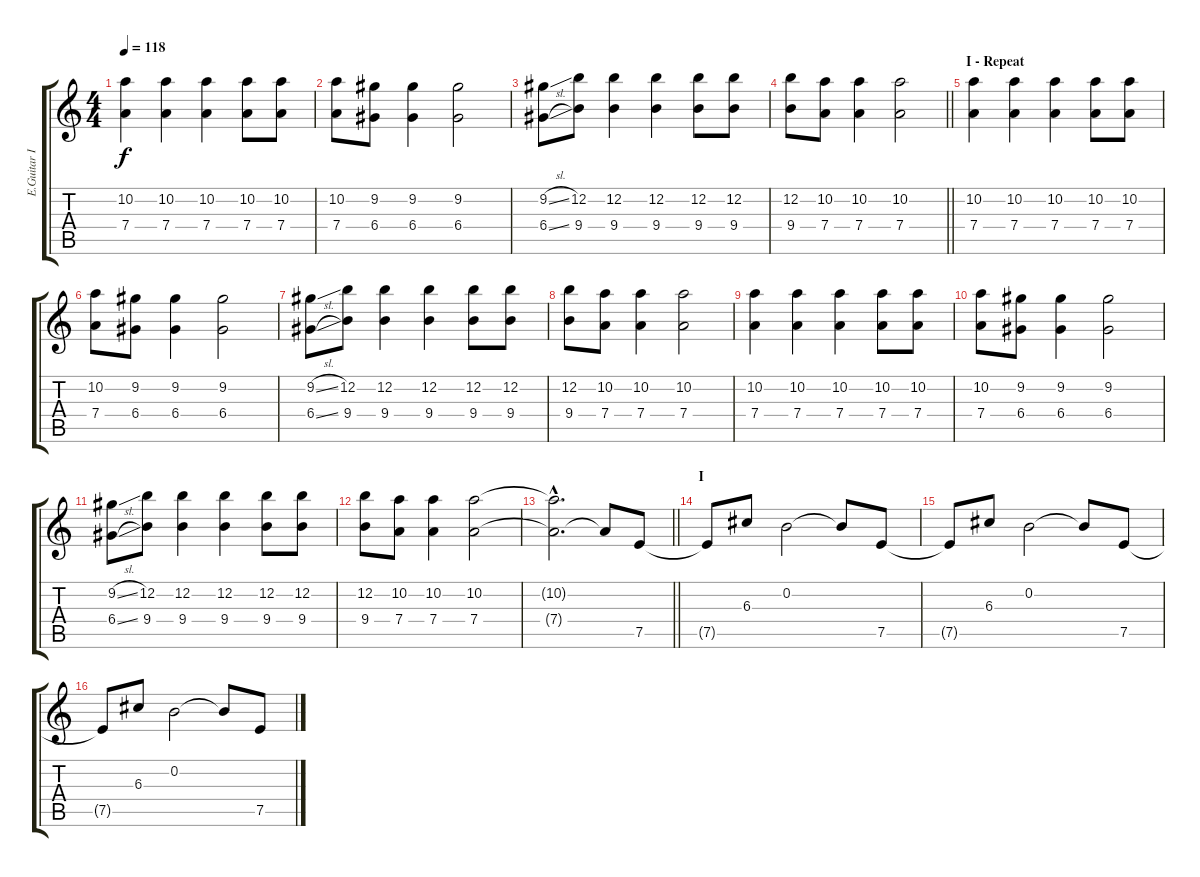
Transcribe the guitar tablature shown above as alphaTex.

\track ("E.Guitar I" "E.Guitar I") {instrument distortionguitar}
\staff {score tabs}
\tuning (E4 B3 G3 D3 A2 E2) {hide}
\ts (4 4)
\tempo 118
\clef g2
\ks c
(10.2 7.4).4{dy f} (10.2 7.4).4 (10.2 7.4).4 (10.2 7.4).8 (10.2 7.4).8 |
(10.2 7.4).8 (9.2 6.4).8 (9.2 6.4).4 (9.2 6.4).2 |
(9.2{sl} 6.4{sl}).8 (12.2 9.4).8 (12.2 9.4).4 (12.2 9.4).4 (12.2 9.4).8 (12.2 9.4).8 |
\barLineRight lightlight
(12.2 9.4).8 (10.2 7.4).8 (10.2 7.4).4 (10.2 7.4).2 |
\section ("" "I - Repeat")
(10.2 7.4).4 (10.2 7.4).4 (10.2 7.4).4 (10.2 7.4).8 (10.2 7.4).8 |
(10.2 7.4).8 (9.2 6.4).8 (9.2 6.4).4 (9.2 6.4).2 |
(9.2{sl} 6.4{sl}).8 (12.2 9.4).8 (12.2 9.4).4 (12.2 9.4).4 (12.2 9.4).8 (12.2 9.4).8 |
(12.2 9.4).8 (10.2 7.4).8 (10.2 7.4).4 (10.2 7.4).2 |
(10.2 7.4).4 (10.2 7.4).4 (10.2 7.4).4 (10.2 7.4).8 (10.2 7.4).8 |
(10.2 7.4).8 (9.2 6.4).8 (9.2 6.4).4 (9.2 6.4).2 |
(9.2{sl} 6.4{sl}).8 (12.2 9.4).8 (12.2 9.4).4 (12.2 9.4).4 (12.2 9.4).8 (12.2 9.4).8 |
(12.2 9.4).8 (10.2 7.4).8 (10.2 7.4).4 (10.2 7.4).2 |
\barLineRight lightlight
(10.2{hac t} 7.4{hac t}).2{d} 7.4{t}.8 7.5.8 |
\section ("" "I")
7.5{t}.8 6.3.8 0.2.2 0.2{t}.8 7.5.8 |
7.5{t}.8 6.3.8 0.2.2 0.2{t}.8 7.5.8 |
7.5{t}.8 6.3.8 0.2.2 0.2{t}.8 7.5.8
